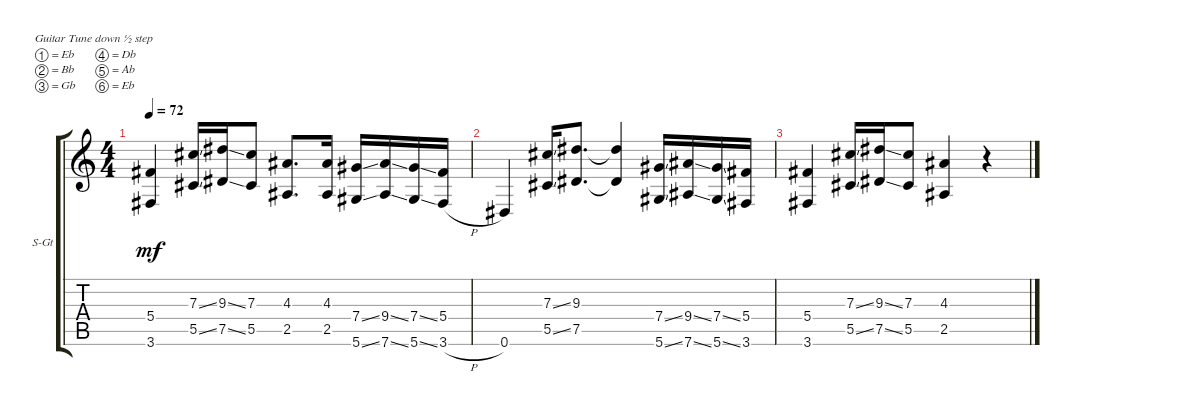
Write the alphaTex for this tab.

\bracketExtendMode groupsimilarinstruments
\firstSystemTrackNameOrientation horizontal
\otherSystemsTrackNameOrientation horizontal
\track ("Guitar 3 (Slash)" "S-Gt") {multiBarRest instrument acousticguitarsteel}
\staff {score tabs}
\tuning (Eb4 Bb3 Gb3 Db3 Ab2 Eb2)
\ts (4 4)
\tempo 72
\clef g2
\ks c
(5.4 3.6).4{dy mf} (7.3{ss} 5.5{ss}).16 (9.3{ss} 7.5{ss}).16 (7.3 5.5).8 (4.3 2.5).8{d} (4.3 2.5).16 (7.4{ss} 5.6{ss}).16 (9.4{ss} 7.6{ss}).16 (7.4{ss} 5.6{ss}).16 (5.4 3.6{h}).16 |
0.6.4 (7.3{ss} 5.5{ss}).16 (9.3 7.5).8{d} (9.3{t} 7.5{t}).4 (7.4{ss} 5.6{ss}).16 (9.4{ss} 7.6{ss}).16 (7.4{ss} 5.6{ss}).16 (5.4 3.6).16 |
(5.4 3.6).4 (7.3{ss} 5.5{ss}).16 (9.3{ss} 7.5{ss}).16 (7.3 5.5).8 (4.3 2.5).4 r.4
